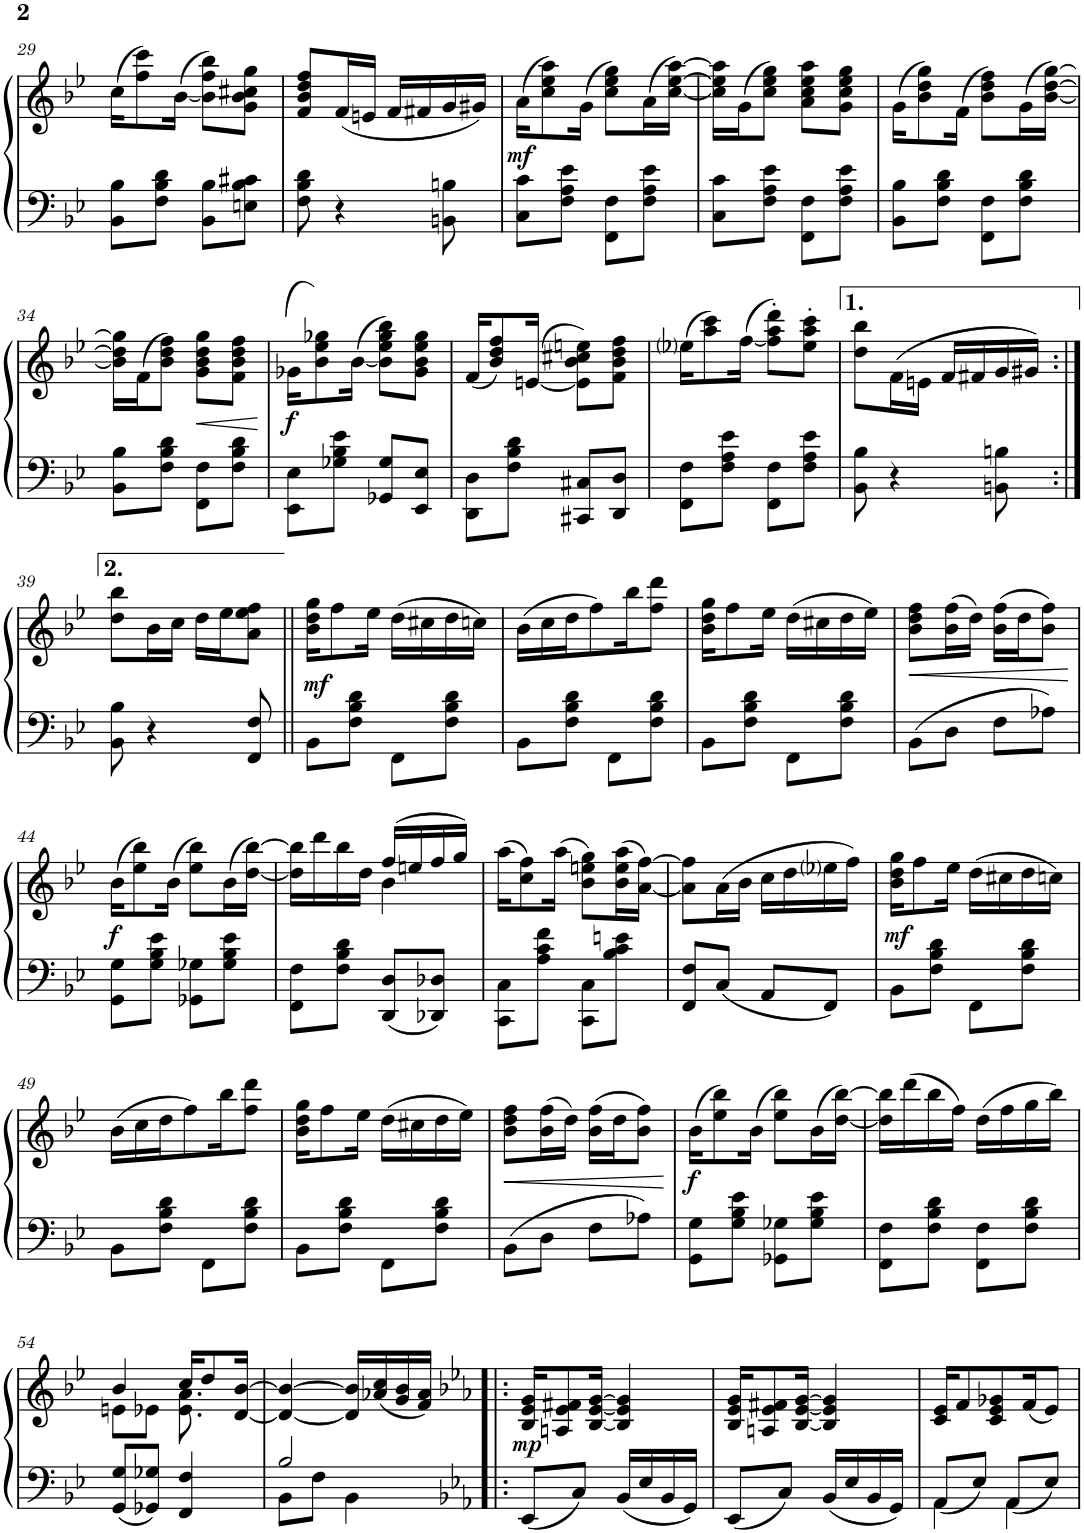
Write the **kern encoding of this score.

**kern	**kern	**dynam
*part1	*part1	*part1
*staff2	*staff1	*staff1/2
*I"Piano	*	*
*I'Pno.	*	*
!!LO:PB:g=z
*clefF4	*clefG2	*
*k[b-e-]	*k[b-e-]	*
*M2/4	*M2/4	*
=29	=29	=29
8BB-\ 8B-\L	(16cc\KL	.
.	8ff\ 8ccc\)	.
8F\ 8B-\ 8d\J	.	.
.	(>[<16b-\Jk	.
8BB-\ 8B-\L	8b-\] 8ff\ 8bb-\L)	.
8En\ 8B-\ 8c#X\J	8g\ 8b-\ 8cc#X\ 8gg\J	.
=30	=30	=30
8F\ 8B-\ 8d\	8f/ 8b-/ 8dd/ 8ff/L	.
4r	(16f/L	.
.	16en/JJ	.
.	16f/LL	.
.	16f#X/	.
8BBn\ 8Bn\	16g/	.
.	16g#X/JJ)	.
=31	=31	=31
!	!	!LO:DY:b
8C\ 8c\L	(16a\KL	mf
.	8cc\ 8ee-\ 8aa\)	.
8F\ 8A\ 8e-\J	.	.
.	(16g\Jk	.
8FF\ 8F\L	8cc\ 8ee-\ 8gg\L)	.
8F\ 8A\ 8e-\J	(16a\L	.
.	[16cc\ [16ee-\ [16aa\JJ)	.
=32	=32	=32
8C\ 8c\L	16cc\] 16ee-\] 16aa\]LL	.
.	(16g\J	.
8F\ 8A\ 8e-\J	8cc\ 8ee-\ 8gg\J)	.
8FF\ 8F\L	8a\ 8cc\ 8ee-\ 8aa\L	.
8F\ 8A\ 8e-\J	8g\ 8cc\ 8ee-\ 8gg\J	.
=33	=33	=33
8BB-\ 8B-\L	(16g\KL	.
.	8b-\ 8dd\ 8gg\)	.
8F\ 8B-\ 8d\J	.	.
.	(16f\Jk	.
8FF\ 8F\L	8b-\ 8dd\ 8ff\L)	.
8F\ 8B-\ 8d\J	(16g\L	.
.	[16b-\ [16dd\ [16gg\JJ)	.
!!LO:LB:g=z
=34	=34	=34
8BB-\ 8B-\L	16b-\] 16dd\] 16gg\]LL	.
.	(16f\J	.
8F\ 8B-\ 8d\J	8b-\ 8dd\ 8ff\J)	.
!	!	!LO:HP:b
8FF\ 8F\L	8g\ 8b-\ 8dd\ 8gg\L	<
8F\ 8B-\ 8d\J	8f\ 8b-\ 8dd\ 8ff\J	.
.	.	[
=35	=35	=35
!	!	!LO:DY:b
8EE-\ 8E-\L	(16g-X\KL	f
.	8b-\ 8ee-\ 8gg-X\)	.
8G-X\ 8B-\ 8e-\J	.	.
.	(>[<16b-\Jk	.
8GG-X/ 8G-/L	8b-\] 8ee-\ 8gg-\ 8bb-\L)	.
8EE-/ 8E-/J	8g-\ 8b-\ 8ee-\ 8gg-\J	.
=36	=36	=36
8DD\ 8D\L	(16f/KL	.
.	8b-/ 8dd/ 8ff/)	.
8F\ 8B-\ 8d\J	.	.
.	(>[<16en/Jk	.
8CC#X/ 8C#X/L	8e\] 8b-\ 8cc#X\ 8een\L)	.
8DD/ 8D/J	8f\ 8b-\ 8dd\ 8ff\J	.
=37	=37	=37
8FF\ 8F\L	(16ee-i\KL	.
.	8aa\ 8ccc\)	.
8F\ 8A\ 8e-\J	.	.
.	(>[<16ff\Jk	.
8FF\ 8F\L	8ff\]' 8aa\' 8ddd\'L)	.
8F\ 8A\ 8e-\J	8ee-\' 8aa\' 8ccc\'J	.
=38	=38	=38
8BB-\ 8B-\	8dd\ 8bb-\L	.
4r	(16f\L	.
.	16en\JJ	.
.	16f/LL	.
.	16f#X/	.
8BBn\ 8Bn\	16g/	.
.	16g#X/JJ)	.
!!LO:LB:g=z
=39:|!	=39:|!	=39:|!
8BB-\ 8B-\	8dd\ 8bb-\L	.
4r	16b-\L	.
.	16cc\JJ	.
.	16dd\LL	.
.	16ee-\J	.
8FF/ 8F/	8a\ 8ee-\ 8ff\J	.
=40||	=40||	=40||
!	!	!LO:DY:b
8BB-\L	16b-\ 16dd\ 16gg\KL	mf
.	8ff\	.
8F\ 8B-\ 8d\J	.	.
.	16ee-\Jk	.
8FF\L	(16dd\LL	.
.	16cc#X\	.
8F\ 8B-\ 8d\J	16dd\	.
.	16ccn\JJ)	.
=41	=41	=41
8BB-\L	(16b-\LL	.
.	16cc\	.
8F\ 8B-\ 8d\J	16dd\J	.
.	8ff\)	.
8FF\L	.	.
.	16bb-\K	.
8F\ 8B-\ 8d\J	8ff\ 8ddd\J	.
=42	=42	=42
8BB-\L	16b-\ 16dd\ 16gg\KL	.
.	8ff\	.
8F\ 8B-\ 8d\J	.	.
.	16ee-\Jk	.
8FF\L	(16dd\LL	.
.	16cc#X\	.
8F\ 8B-\ 8d\J	16dd\	.
.	16ee-\JJ)	.
=43	=43	=43
!	!	!LO:HP:b
8BB-\L	8b-\ 8dd\ 8ff\L	<
8D\J	(16b-\ 16ff\L	.
.	16dd\JJ)	.
8F\L	(16b-\ 16ff\LL	.
.	16dd\J	.
8A-X\J	8b-\ 8ff\J)	.
.	.	[
!!LO:LB:g=z
=44	=44	=44
!	!	!LO:DY:b
8GG\ 8G\L	(16b-\KL	f
.	8ee-\ 8bb-\)	.
8G\ 8B-\ 8e-\J	.	.
.	(16b-\Jk	.
8GG-X\ 8G-X\L	8ee-\ 8bb-\L)	.
8G-\ 8B-\ 8e-\J	(16b-\L	.
.	[16dd\ [16bb-\JJ)	.
=45	=45	=45
*	*^	*
8FF\ 8F\L	16dd\] 16bb-\]LL	4ryy	.
.	16ddd\	.	.
8F\ 8B-\ 8d\J	16bb-\	.	.
.	16dd\JJ	.	.
8DD/ 8D/L	(>16ff/LL	4b-\	.
.	16een/	.	.
8DD-X/ 8D-X/J	16ff/	.	.
.	16gg/JJ)	.	.
*	*v	*v	*
=46	=46	=46
8CC\ 8C\L	(16aa\KL	.
.	8cc\ 8ff\)	.
8A\ 8c\ 8f\J	.	.
.	(16aa\Jk	.
8CC\ 8C\L	8b-\ 8een\ 8gg\L)	.
8B-\ 8c\ 8en\J	(16b-\ 16ee\ 16aa\L	.
.	[16a\ [16ff\JJ)	.
=47	=47	=47
8FF/ 8F/L	8a\] 8ff\]L	.
8C/J	(16a\L	.
.	16b-\JJ	.
8AA/L	16cc\LL	.
.	16dd\	.
8FF/J	16ee-i\	.
.	16ff\JJ)	.
=48	=48	=48
!	!	!LO:DY:b
8BB-\L	16b-\ 16dd\ 16gg\KL	mf
.	8ff\	.
8F\ 8B-\ 8d\J	.	.
.	16ee-\Jk	.
8FF\L	(16dd\LL	.
.	16cc#X\	.
8F\ 8B-\ 8d\J	16dd\	.
.	16ccn\JJ)	.
!!LO:LB:g=z
=49	=49	=49
8BB-\L	(16b-\LL	.
.	16cc\	.
8F\ 8B-\ 8d\J	16dd\J	.
.	8ff\)	.
8FF\L	.	.
.	16bb-\K	.
8F\ 8B-\ 8d\J	8ff\ 8ddd\J	.
=50	=50	=50
8BB-\L	16b-\ 16dd\ 16gg\KL	.
.	8ff\	.
8F\ 8B-\ 8d\J	.	.
.	16ee-\Jk	.
8FF\L	(16dd\LL	.
.	16cc#X\	.
8F\ 8B-\ 8d\J	16dd\	.
.	16ee-\JJ)	.
=51	=51	=51
!	!	!LO:HP:b
8BB-\L	8b-\ 8dd\ 8ff\L	<
8D\J	(16b-\ 16ff\L	.
.	16dd\JJ)	.
8F\L	(16b-\ 16ff\LL	.
.	16dd\J	.
8A-X\J	8b-\ 8ff\J)	.
.	.	[
=52	=52	=52
!	!	!LO:DY:b
8GG\ 8G\L	(16b-\KL	f
.	8ee-\ 8bb-\)	.
8G\ 8B-\ 8e-\J	.	.
.	(16b-\Jk	.
8GG-X\ 8G-X\L	8ee-\ 8bb-\L)	.
8G-\ 8B-\ 8e-\J	(16b-\L	.
.	[16dd\ [16bb-\JJ)	.
=53	=53	=53
8FF\ 8F\L	16dd\] 16bb-\]LL	.
.	(16ddd\	.
8F\ 8B-\ 8d\J	16bb-\	.
.	16ff\JJ)	.
8FF\ 8F\L	(16dd\LL	.
.	16ff\	.
8F\ 8B-\ 8d\J	16gg\	.
.	16bb-\JJ)	.
!!LO:LB:g=z
=54	=54	=54
*	*^	*
8GG/ 8G/L	4b-/	8en\L	.
8GG-X/ 8G-X/J	.	8e-X\J	.
4FF/ 4F/	16cc/KL	8.e-\ 8.a\	.
.	8dd/	.	.
.	[16d/ [16b-/Jk	16ryy	.
*	*v	*v	*
=55	=55	=55
*^	*	*
2B-/	8BB-\L	4d/_ 4b-/_	.
.	8F\J	.	.
.	4BB-\	16d/] 16b-/]LL	.
.	.	(16a-X/ 16cc/	.
.	.	16g/ 16b-/	.
.	.	16f/ 16a-/JJ)	.
*v	*v	*	*
=56!|:	=56!|:	=56!|:
*k[b-e-a-]	*k[b-e-a-]	*
!	!	!LO:DY:b
8EE-/L	16B-/ 16e-/ 16g/KL	mp
.	8An/ 8e-/ 8f#X/	.
8C/J	.	.
.	[16B-/ [16e-/ [16g/Jk	.
16BB-/LL	4B-/] 4e-/] 4g/]	.
16E-/	.	.
16BB-/	.	.
16GG/JJ	.	.
=57	=57	=57
8EE-/L	16B-/ 16e-/ 16g/KL	.
.	8An/ 8e-/ 8f#X/	.
8C/J	.	.
.	[16B-/ [16e-/ [16g/Jk	.
16BB-/LL	4B-/] 4e-/] 4g/]	.
16E-/	.	.
16BB-/	.	.
16GG/JJ	.	.
=58	=58	=58
*^	*	*
4AA-\	8AA-/L	16c/ 16e-/KL	.
.	.	8f/	.
.	8E-/J	.	.
.	.	8c/ 8e-/ 8g-X/	.
4AA-\	8AA-/L	.	.
.	.	(<16f/K	.
.	8E-/J	8e-/J)	.
*v	*v	*	*
=	=	=
*-	*-	*-
